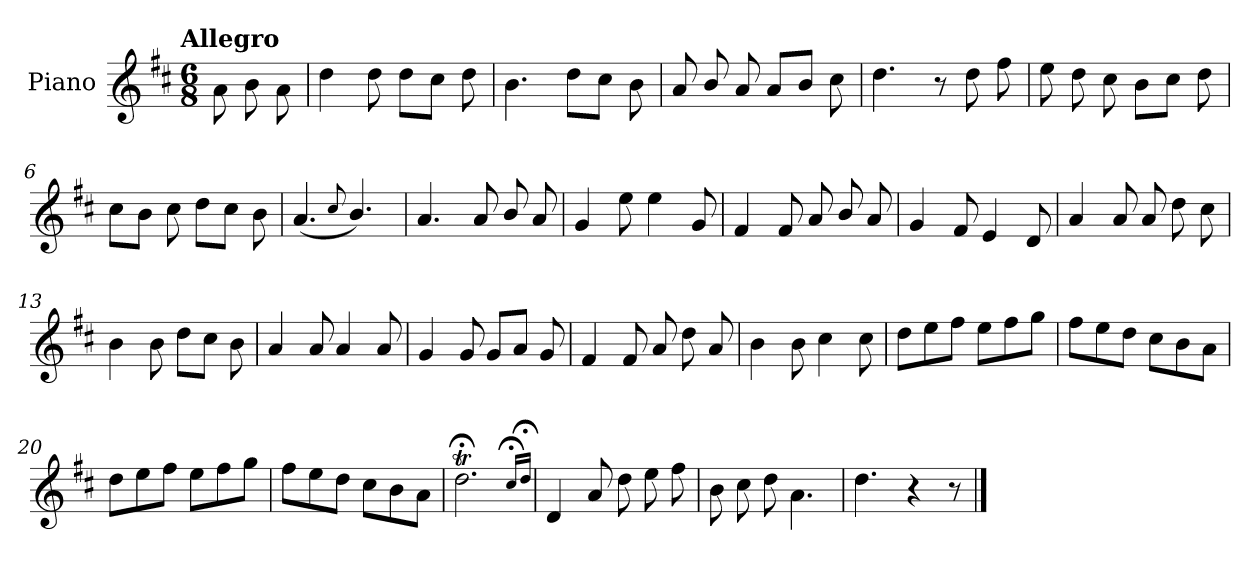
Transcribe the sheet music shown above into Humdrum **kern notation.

**kern
*part1
*staff1
*I"Piano
*I'Pno.
*clefG2
*k[f#c#]
!!LO:TX:omd:t=Allegro
*M6/8
*MM144
=
8a\
8b\
8a\
=1
4dd\
8dd\
8dd\L
8cc#\J
8dd\
=2
4.b\
8dd\L
8cc#\J
8b\
=3
8a/
8b/
8a/
8a/L
8b/J
8cc#\
!!LO:LB:g=z
=4
4.dd\
8r
8dd\
8ff#\
=5
8ee\
8dd\
8cc#\
8b\L
8cc#\J
8dd\
=6
8cc#\L
8b\J
8cc#\
8dd\L
8cc#\J
8b\
=7
(<4.a/
8qqcc#/
4.b/)
!!LO:LB:g=z
=8
4.a/
8a/
8b/
8a/
=9
4g/
8ee\
4ee\
8g/
=10
4f#/
8f#/
8a/
8b/
8a/
=11
4g/
8f#/
4e/
8d/
=12
4a/
8a/
8a/
8dd\
8cc#\
!!LO:LB:g=z
=13
4b\
8b\
8dd\L
8cc#\J
8b\
=14
4a/
8a/
4a/
8a/
=15
4g/
8g/
8g/L
8a/J
8g/
=16
4f#/
8f#/
8a/
8dd\
8a/
=17
4b\
8b\
4cc#\
8cc#\
!!LO:LB:g=z
=18
8dd\L
8ee\
8ff#\J
8ee\L
8ff#\
8gg\J
=19
8ff#\L
8ee\
8dd\J
8cc#\L
8b\
8a\J
=20
8dd\L
8ee\
8ff#\J
8ee\L
8ff#\
8gg\J
=21
8ff#\L
8ee\
8dd\J
8cc#\L
8b\
8a\J
!!LO:LB:g=z
=22
2.dd;<T\
16qqcc#;</LL
16qqdd;</JJ
=23
4d/
8a/
8dd\
8ee\
8ff#\
=24
8b\
8cc#\
8dd\
4.a\
=25
4.dd\
4r
8r
==
*-
